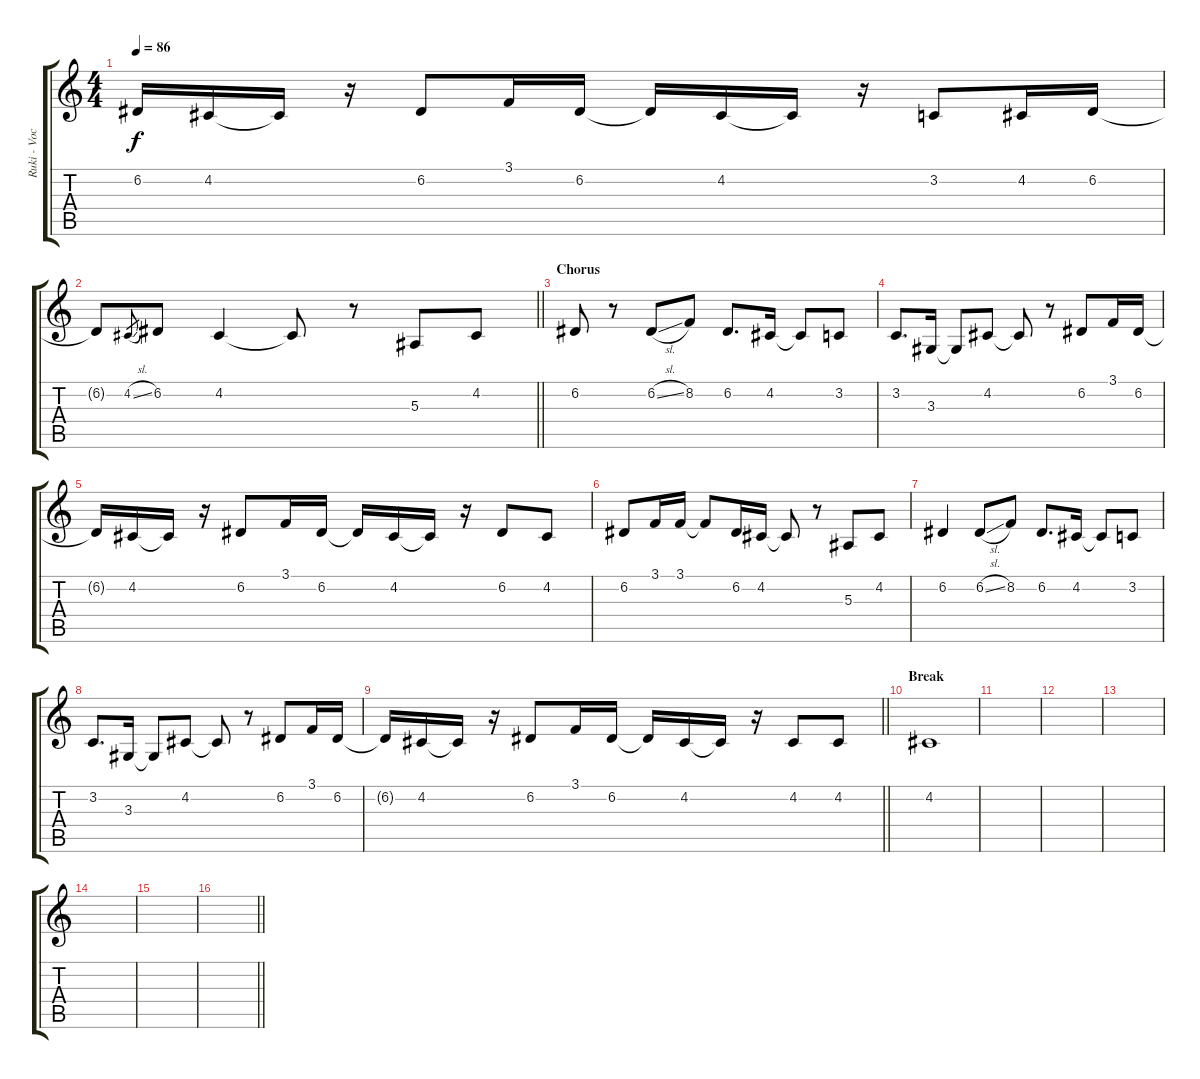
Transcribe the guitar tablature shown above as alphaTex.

\track ("Ruki - Vocals" "Ruki - Voc") {instrument lead6voice}
\staff {score tabs}
\tuning (D4 A3 F3 C3 G2 D2) {hide}
\ts (4 4)
\tempo 86
\clef g2
\ks c
6.2{t}.16{dy f} 4.2.16 4.2{t}.16 r.16 6.2.8 3.1.16 6.2.16 6.2{t}.16 4.2.16 4.2{t}.16 r.16 3.2.8 4.2.16 6.2.16 |
\barLineRight lightlight
6.2{t}.8 4.2{sl}.8{gr} 6.2.8 4.2.4 4.2{t}.8 r.8 5.3.8 4.2.8 |
\section ("" "Chorus")
6.2.8 r.8 6.2{sl}.8 8.2.8 6.2.8{d} 4.2.16 4.2{t}.8 3.2.8 |
3.2.8{d} 3.3.16 3.3{t}.8 4.2.8 4.2{t}.8 r.8 6.2.8 3.1.16 6.2.16 |
6.2{t}.16 4.2.16 4.2{t}.16 r.16 6.2.8 3.1.16 6.2.16 6.2{t}.16 4.2.16 4.2{t}.16 r.16 6.2.8 4.2.8 |
6.2.8 3.1.16 3.1.16 3.1{t}.8 6.2.16 4.2.16 4.2{t}.8 r.8 5.3.8 4.2.8 |
6.2.4 6.2{sl}.8 8.2.8 6.2.8{d} 4.2.16 4.2{t}.8 3.2.8 |
3.2.8{d} 3.3.16 3.3{t}.8 4.2.8 4.2{t}.8 r.8 6.2.8 3.1.16 6.2.16 |
\barLineRight lightlight
6.2{t}.16 4.2.16 4.2{t}.16 r.16 6.2.8 3.1.16 6.2.16 6.2{t}.16 4.2.16 4.2{t}.16 r.16 4.2.8 4.2.8 |
\section ("" "Break")
4.2.1 |
|
|
|
|
|
\barLineRight lightlight
